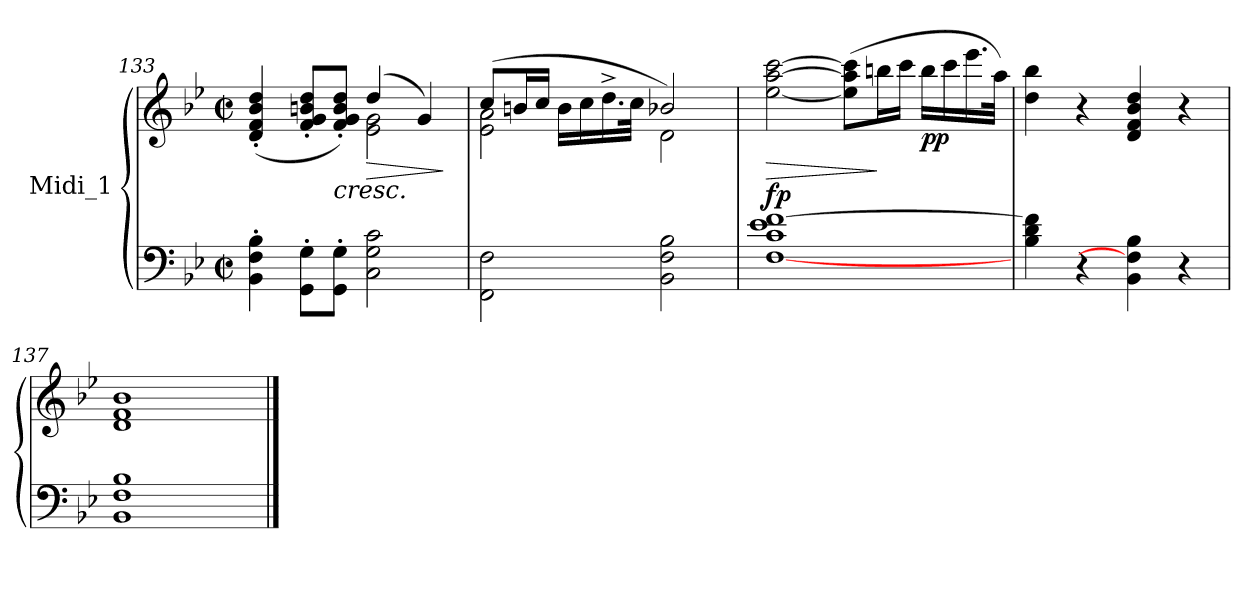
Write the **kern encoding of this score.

**kern	**kern	**dynam
*part1	*part1	*part1
*staff2	*staff1	*staff1/2
*I"Midi_1	*	*
!!LO:LB:g=z
*clefF4	*clefG2	*
*k[b-e-]	*k[b-e-]	*
*B-:	*B-:	*
*M2/2	*M2/2	*
*met(c|)	*met(c|)	*
=133	=133	=133
*^	*^	*
2ryy	4BB-\' 4F\' 4B-\'	(4d/' 4f/' 4b-/' 4dd/'	2ryy	.
.	8GG\' 8G\'L	8f/' 8g/' 8bn/' 8dd/'L	.	.
!	!	!	!	!LO:HP:b
.	8GG\' 8G\'J	8f/' 8g/' 8b/' 8dd/'J)	.	<
!	!	!	!	!LO:HP:b
2ryy	2C\ 2G\ 2c\	(4dd/	2e-\ 2g\	>
.	.	4g/)	.	[
*v	*v	*	*	*
*	*v	*v	*
.	.	]
=134	=134	=134
*	*^	*
2FF\ 2F\	(>8cc/L	2e-\ 2a\	.
.	16bn/L	.	.
.	16cc/JJ	.	.
.	16b\LL	.	.
.	16cc\	.	.
.	16.dd^\	.	.
.	32cc\JJk	.	.
2BB-\ 2F\ 2B-\	2b-X/)	2d\	.
=135	=135	=135	=135
*^	*	*	*
!	!	!	!	!LO:HP:b
!	!	!	!	!LO:DY:n=1:a=2
*	*	*v	*v	*
2ryy	[1F 1c 1e- [1f	[2ee-\ [2aa\ [2ccc\	> fp
2ryy	.	(>8ee-\] 8aa\] 8ccc\]L	.
.	.	16bbn\L	]
.	.	16ccc\JJ	.
!	!	!	!LO:DY:n=2:b
.	.	16bb\LL	pp
.	.	16ccc\	.
.	.	16.eee-\	.
.	.	32aa\JJk)	.
=136	=136	=136	=136
2ryy	4B-\ 4d\ 4f\]	4dd\ 4bb-i\	.
.	4r	4r	.
2ryy	4BB-\ 4F\] 4B-\	4d/ 4f/ 4b-/ 4dd/	.
.	4r	4r	.
=137	=137	=137	=137
2ryy	1BB- 1F 1B-	1d 1f 1b-	.
2ryy	.	.	.
*v	*v	*	*
==	==	==
*-	*-	*-
